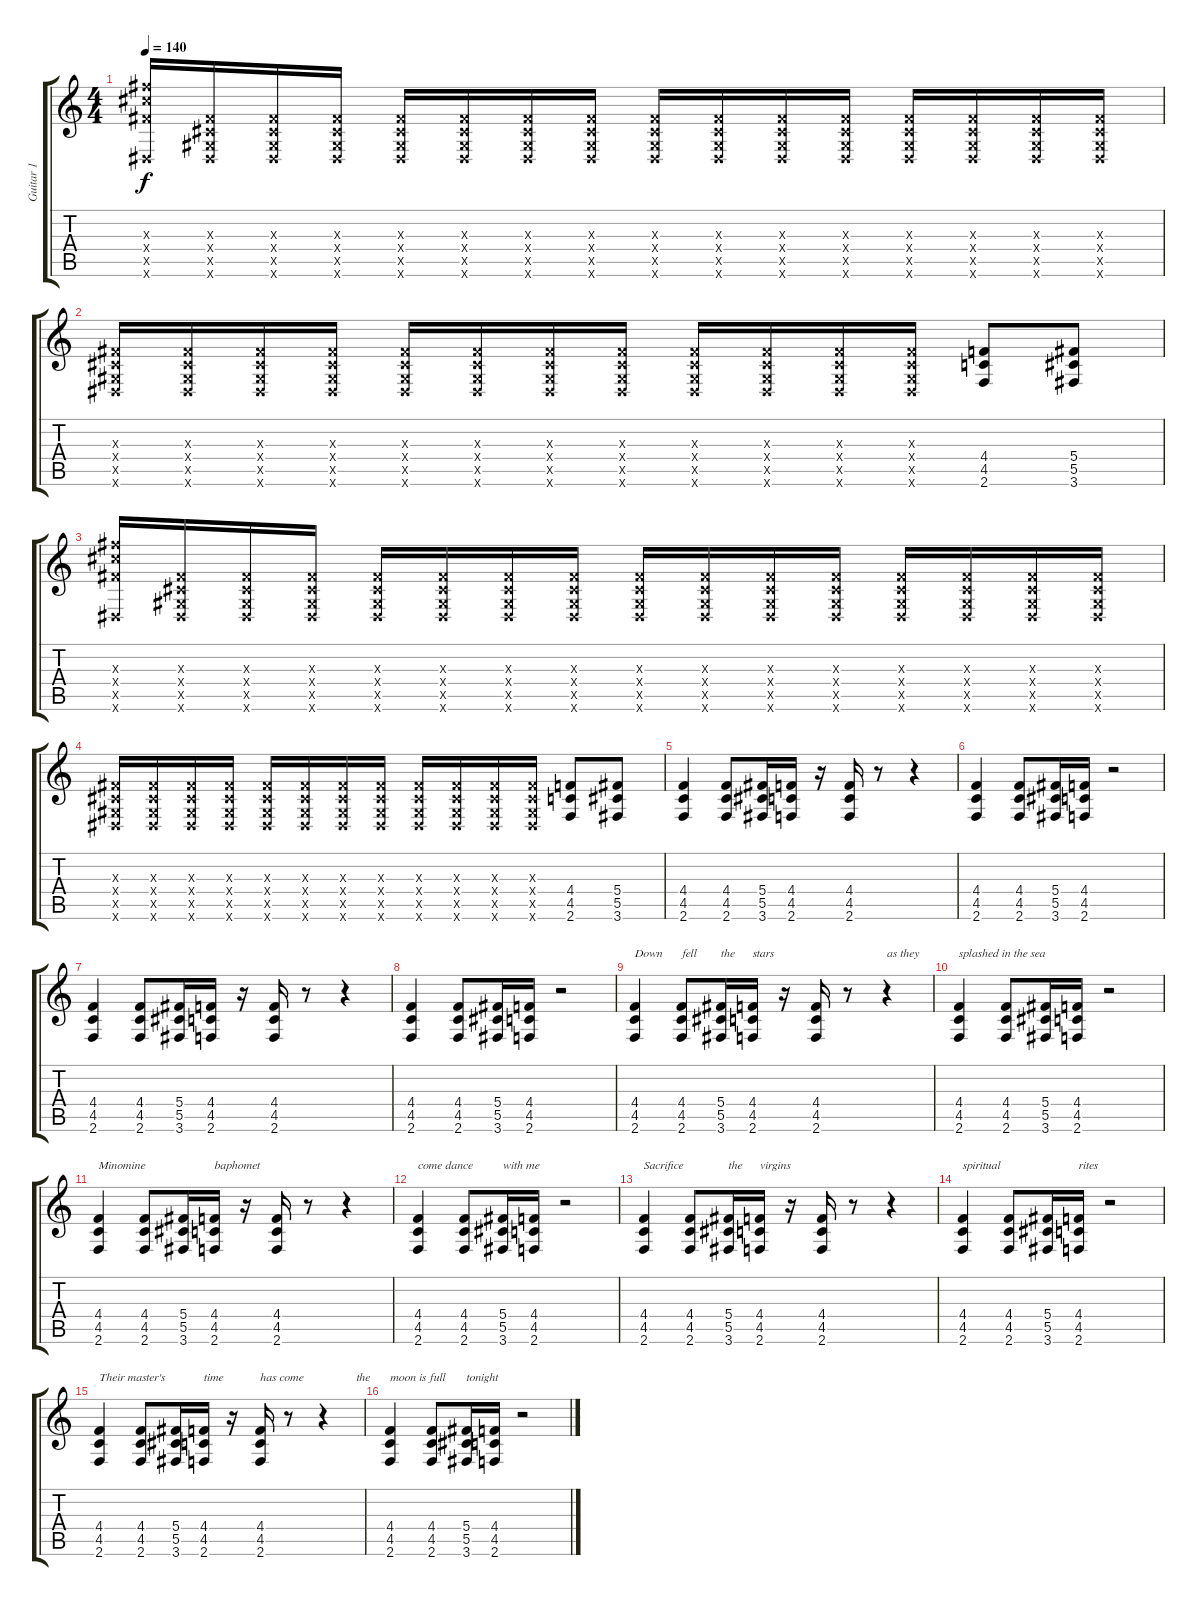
\track ("Guitar 1" "Guitar 1") {instrument overdrivenguitar}
\staff {score tabs}
\tuning (Eb4 Bb3 Gb3 Db3 Ab2 Eb2) {hide}
\ts (4 4)
\tempo 140
\clef g2
\ks c
(12.3{x} 12.4{x} 10.5{x} 0.6{x}).16{dy f} (0.3{x} 0.4{x} 0.5{x} 0.6{x}).16 (0.3{x} 0.4{x} 0.5{x} 0.6{x}).16 (0.3{x} 0.4{x} 0.5{x} 0.6{x}).16 (0.3{x} 0.4{x} 0.5{x} 0.6{x}).16 (0.3{x} 0.4{x} 0.5{x} 0.6{x}).16 (0.3{x} 0.4{x} 0.5{x} 0.6{x}).16 (0.3{x} 0.4{x} 0.5{x} 0.6{x}).16 (0.3{x} 0.4{x} 0.5{x} 0.6{x}).16 (0.3{x} 0.4{x} 0.5{x} 0.6{x}).16 (0.3{x} 0.4{x} 0.5{x} 0.6{x}).16 (0.3{x} 0.4{x} 0.5{x} 0.6{x}).16 (0.3{x} 0.4{x} 0.5{x} 0.6{x}).16 (0.3{x} 0.4{x} 0.5{x} 0.6{x}).16 (0.3{x} 0.4{x} 0.5{x} 0.6{x}).16 (0.3{x} 0.4{x} 0.5{x} 0.6{x}).16 |
(0.3{x} 0.4{x} 0.5{x} 0.6{x}).16 (0.3{x} 0.4{x} 0.5{x} 0.6{x}).16 (0.3{x} 0.4{x} 0.5{x} 0.6{x}).16 (0.3{x} 0.4{x} 0.5{x} 0.6{x}).16 (0.3{x} 0.4{x} 0.5{x} 0.6{x}).16 (0.3{x} 0.4{x} 0.5{x} 0.6{x}).16 (0.3{x} 0.4{x} 0.5{x} 0.6{x}).16 (0.3{x} 0.4{x} 0.5{x} 0.6{x}).16 (0.3{x} 0.4{x} 0.5{x} 0.6{x}).16 (0.3{x} 0.4{x} 0.5{x} 0.6{x}).16 (0.3{x} 0.4{x} 0.5{x} 0.6{x}).16 (0.3{x} 0.4{x} 0.5{x} 0.6{x}).16 (4.4 4.5 2.6).8 (5.4 5.5 3.6).8 |
(12.3{x} 12.4{x} 10.5{x} 0.6{x}).16 (0.3{x} 0.4{x} 0.5{x} 0.6{x}).16 (0.3{x} 0.4{x} 0.5{x} 0.6{x}).16 (0.3{x} 0.4{x} 0.5{x} 0.6{x}).16 (0.3{x} 0.4{x} 0.5{x} 0.6{x}).16 (0.3{x} 0.4{x} 0.5{x} 0.6{x}).16 (0.3{x} 0.4{x} 0.5{x} 0.6{x}).16 (0.3{x} 0.4{x} 0.5{x} 0.6{x}).16 (0.3{x} 0.4{x} 0.5{x} 0.6{x}).16 (0.3{x} 0.4{x} 0.5{x} 0.6{x}).16 (0.3{x} 0.4{x} 0.5{x} 0.6{x}).16 (0.3{x} 0.4{x} 0.5{x} 0.6{x}).16 (0.3{x} 0.4{x} 0.5{x} 0.6{x}).16 (0.3{x} 0.4{x} 0.5{x} 0.6{x}).16 (0.3{x} 0.4{x} 0.5{x} 0.6{x}).16 (0.3{x} 0.4{x} 0.5{x} 0.6{x}).16 |
(0.3{x} 0.4{x} 0.5{x} 0.6{x}).16 (0.3{x} 0.4{x} 0.5{x} 0.6{x}).16 (0.3{x} 0.4{x} 0.5{x} 0.6{x}).16 (0.3{x} 0.4{x} 0.5{x} 0.6{x}).16 (0.3{x} 0.4{x} 0.5{x} 0.6{x}).16 (0.3{x} 0.4{x} 0.5{x} 0.6{x}).16 (0.3{x} 0.4{x} 0.5{x} 0.6{x}).16 (0.3{x} 0.4{x} 0.5{x} 0.6{x}).16 (0.3{x} 0.4{x} 0.5{x} 0.6{x}).16 (0.3{x} 0.4{x} 0.5{x} 0.6{x}).16 (0.3{x} 0.4{x} 0.5{x} 0.6{x}).16 (0.3{x} 0.4{x} 0.5{x} 0.6{x}).16 (4.4 4.5 2.6).8 (5.4 5.5 3.6).8 |
(4.4 4.5 2.6).4 (4.4 4.5 2.6).8 (5.4 5.5 3.6).16 (4.4 4.5 2.6).16 r.16 (4.4 4.5 2.6).16 r.8 r.4 |
(4.4 4.5 2.6).4 (4.4 4.5 2.6).8 (5.4 5.5 3.6).16 (4.4 4.5 2.6).16 r.2 |
(4.4 4.5 2.6).4 (4.4 4.5 2.6).8 (5.4 5.5 3.6).16 (4.4 4.5 2.6).16 r.16 (4.4 4.5 2.6).16 r.8 r.4 |
(4.4 4.5 2.6).4 (4.4 4.5 2.6).8 (5.4 5.5 3.6).16 (4.4 4.5 2.6).16 r.2 |
(4.4 4.5 2.6).4{txt "Down "} (4.4 4.5 2.6).8{txt "fell"} (5.4 5.5 3.6).16{txt "the"} (4.4 4.5 2.6).16{txt "stars"} r.16 (4.4 4.5 2.6).16 r.8 r.4{txt "as they"} |
(4.4 4.5 2.6).4{txt "splashed in the sea"} (4.4 4.5 2.6).8 (5.4 5.5 3.6).16 (4.4 4.5 2.6).16 r.2 |
(4.4 4.5 2.6).4{txt "Minomine"} (4.4 4.5 2.6).8 (5.4 5.5 3.6).16 (4.4 4.5 2.6).16{txt "baphomet"} r.16 (4.4 4.5 2.6).16 r.8 r.4 |
(4.4 4.5 2.6).4{txt "come dance"} (4.4 4.5 2.6).8 (5.4 5.5 3.6).16{txt "with me"} (4.4 4.5 2.6).16 r.2 |
(4.4 4.5 2.6).4{txt "Sacrifice"} (4.4 4.5 2.6).8 (5.4 5.5 3.6).16{txt "the"} (4.4 4.5 2.6).16{txt "virgins"} r.16 (4.4 4.5 2.6).16 r.8 r.4 |
(4.4 4.5 2.6).4{txt "spiritual"} (4.4 4.5 2.6).8 (5.4 5.5 3.6).16 (4.4 4.5 2.6).16{txt "rites"} r.2 |
(4.4 4.5 2.6).4{txt "Their master's"} (4.4 4.5 2.6).8 (5.4 5.5 3.6).16 (4.4 4.5 2.6).16{txt "time"} r.16 (4.4 4.5 2.6).16{txt "has come"} r.8 r.4{txt "           the"} |
(4.4 4.5 2.6).4{txt "moon is full"} (4.4 4.5 2.6).8 (5.4 5.5 3.6).16{txt "tonight"} (4.4 4.5 2.6).16 r.2
